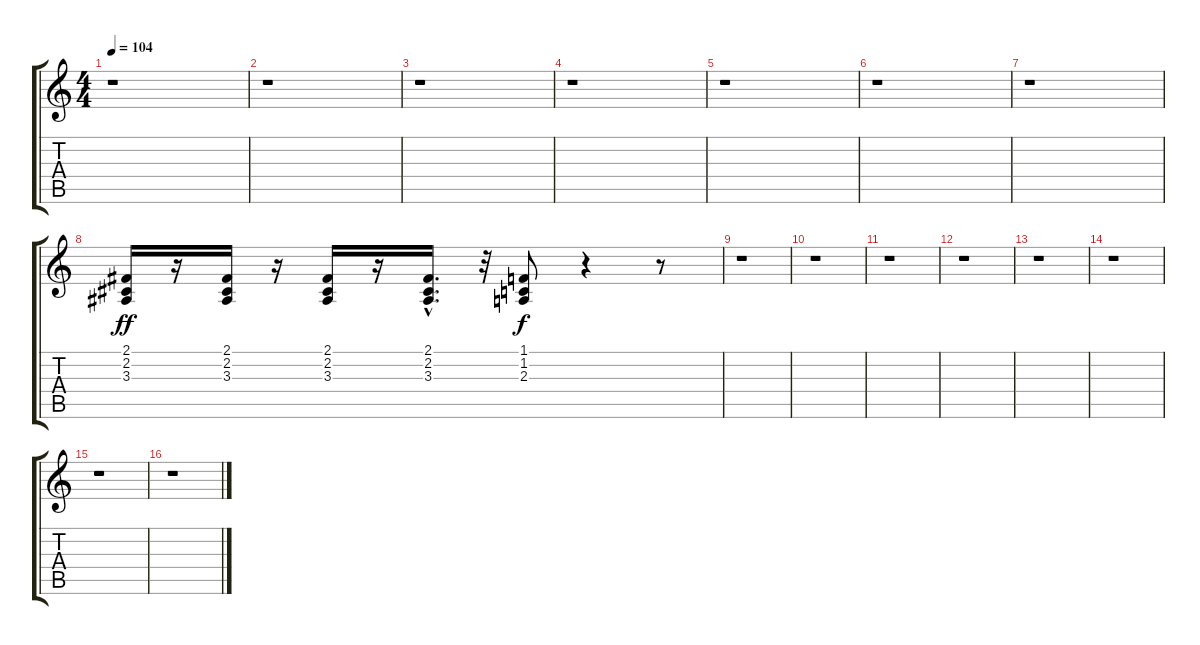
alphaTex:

\track "" {instrument acousticgrandpiano}
\staff {score tabs}
\tuning (E4 B3 G3 D3 A2 E2) {hide}
\ts (4 4)
\tempo 104
\clef g2
\ks c
r.1{dy mf} |
r.1 |
r.1 |
r.1 |
r.1 |
r.1 |
r.1 |
(2.1 2.2 3.3).16{dy ff} r.16 (2.1 2.2 3.3).16 r.16 (2.1 2.2 3.3).16 r.16 (2.1{hac} 2.2{hac} 3.3).16{d} r.32 (1.1 1.2 2.3).8{dy f} r.4 r.8 |
r.1 |
r.1 |
r.1 |
r.1 |
r.1 |
r.1 |
r.1 |
r.1
